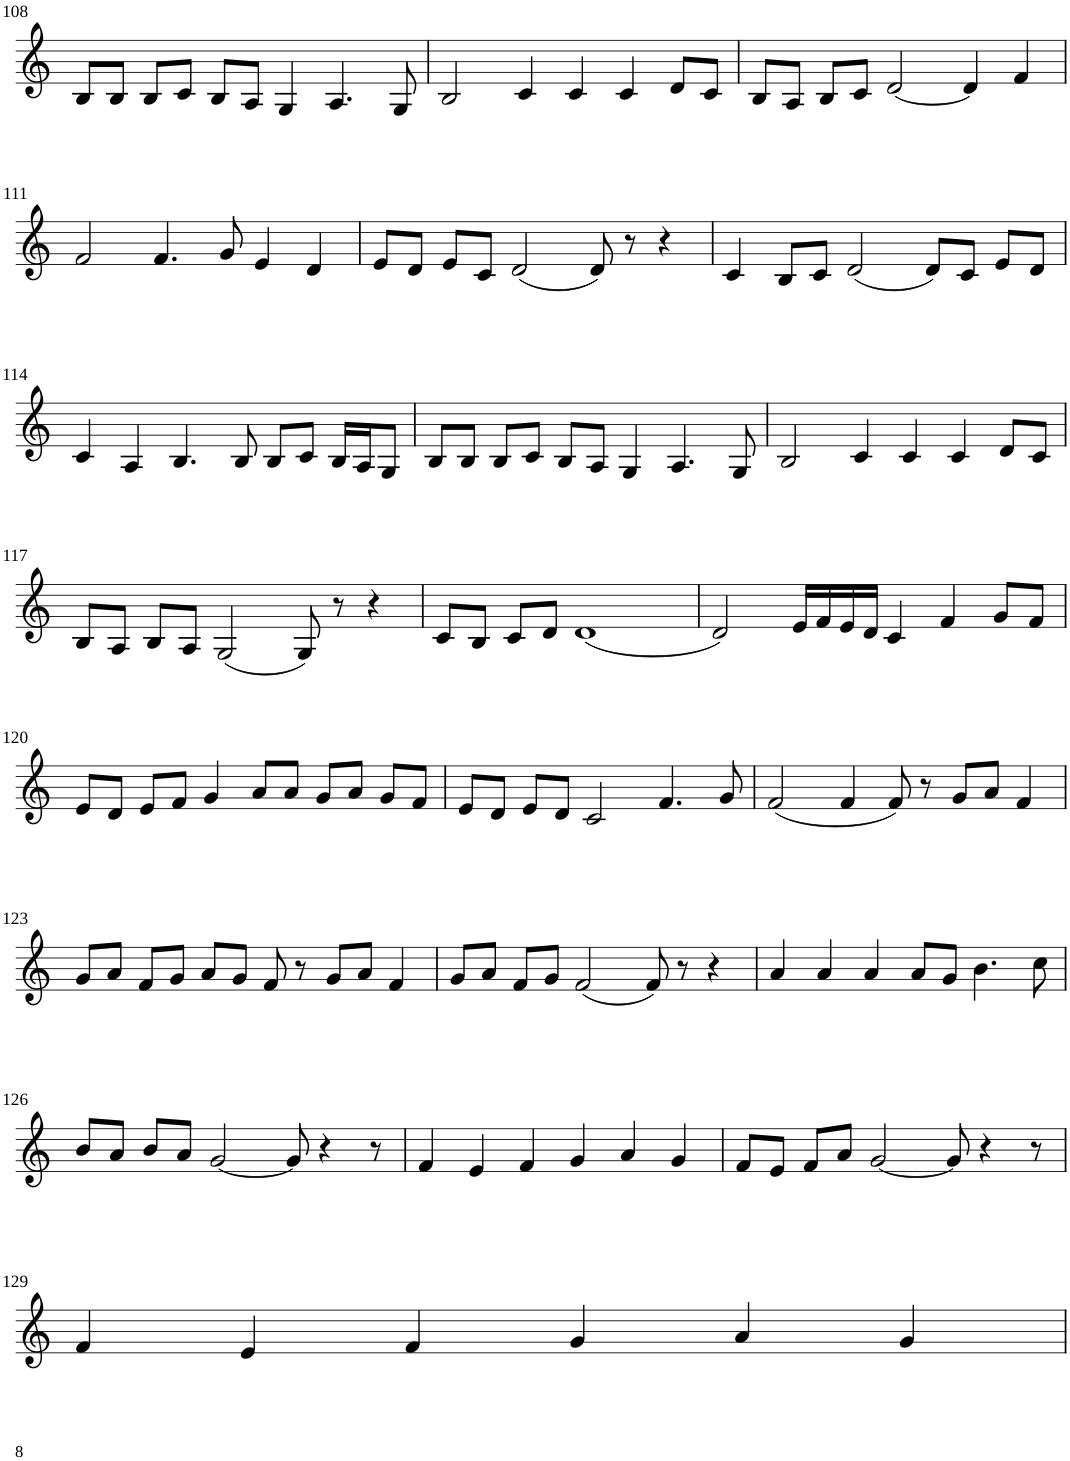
**kern
*part1
*staff1
*I"Violin
!!LO:PB:g=z
*clefG2
*k[]
*M6/4
=108
8B/L
8B/J
8B/L
8c/J
8B/L
8A/J
4G/
4.A/
8G/
=109
2B/
4c/
4c/
4c/
8d/L
8c/J
=110
8B/L
8A/J
8B/L
8c/J
[2d/
4d/]
4f/
!!LO:LB:g=z
=111
2f/
4.f/
8g/
4e/
4d/
=112
8e/L
8d/J
8e/L
8c/J
(2d/
8d/)
8r
4r
=113
4c/
8B/L
8c/J
(2d/
8d/L)
8c/J
8e/L
8d/J
!!LO:LB:g=z
=114
4c/
4A/
4.B/
8B/
8B/L
8c/J
16B/LL
16A/J
8G/J
=115
8B/L
8B/J
8B/L
8c/J
8B/L
8A/J
4G/
4.A/
8G/
=116
2B/
4c/
4c/
4c/
8d/L
8c/J
!!LO:LB:g=z
=117
8B/L
8A/J
8B/L
8A/J
(2G/
8G/)
8r
4r
=118
8c/L
8B/J
8c/L
8d/J
(1d
=119
2d/)
16e/LL
16f/
16e/
16d/JJ
4c/
4f/
8g/L
8f/J
!!LO:LB:g=z
=120
8e/L
8d/J
8e/L
8f/J
4g/
8a/L
8a/J
8g/L
8a/J
8g/L
8f/J
=121
8e/L
8d/J
8e/L
8d/J
2c/
4.f/
8g/
=122
(2f/
4f/
8f/)
8r
8g/L
8a/J
4f/
!!LO:LB:g=z
=123
8g/L
8a/J
8f/L
8g/J
8a/L
8g/J
8f/
8r
8g/L
8a/J
4f/
=124
8g/L
8a/J
8f/L
8g/J
(2f/
8f/)
8r
4r
=125
4a/
4a/
4a/
8a/L
8g/J
4.b\
8cc\
!!LO:LB:g=z
=126
8b/L
8a/J
8b/L
8a/J
[2g/
8g/]
4r
8r
=127
4f/
4e/
4f/
4g/
4a/
4g/
=128
8f/L
8e/J
8f/L
8a/J
[2g/
8g/]
4r
8r
!!LO:LB:g=z
=129
4f/
4e/
4f/
4g/
4a/
4g/
=
*-
